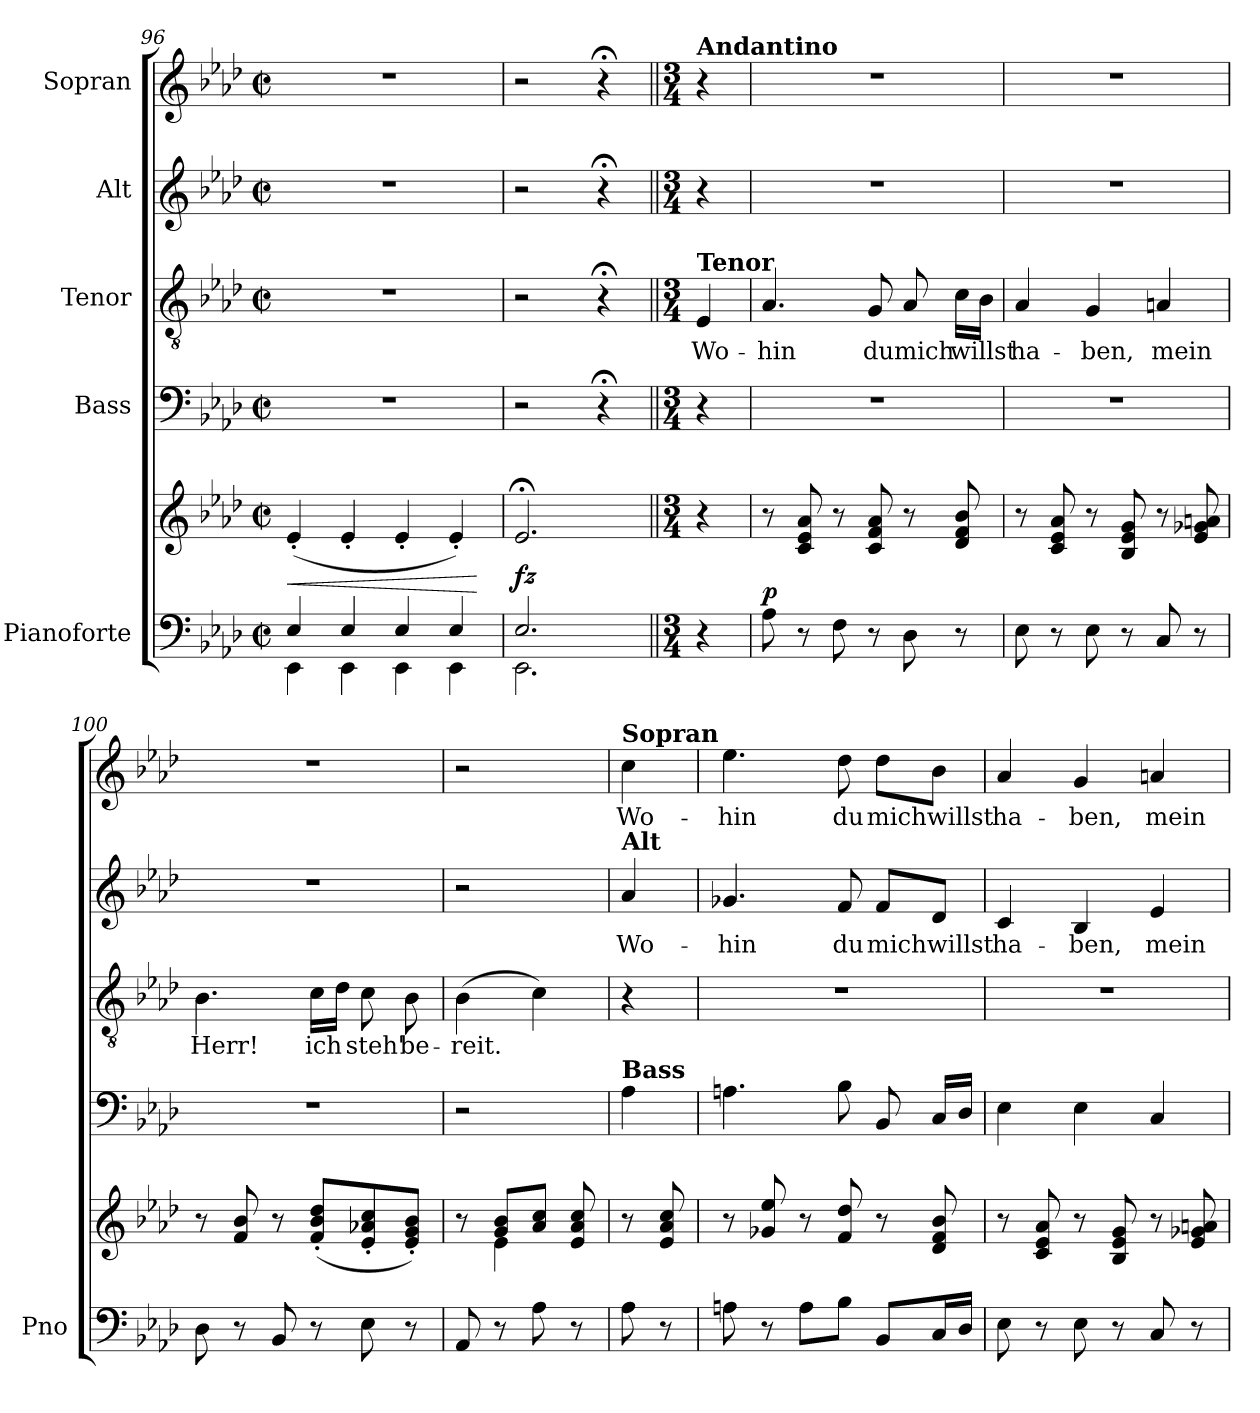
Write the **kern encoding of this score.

**kern	**kern	**dynam	**kern	**kern	**text	**kern	**text	**kern	**text
*part5	*part5	*part5	*part4	*part3	*part3	*part2	*part2	*part1	*part1
*staff6	*staff5	*staff5/6	*staff4	*staff3	*staff3	*staff2	*staff2	*staff1	*staff1
*I"Pianoforte	*	*	*I"Bass	*I"Tenor	*	*I"Alt	*	*I"Sopran	*
*I'Pno	*	*	*	*	*	*	*	*	*
*clefF4	*clefG2	*	*clefF4	*clefGv2	*	*clefG2	*	*clefG2	*
*k[b-e-a-d-]	*k[b-e-a-d-]	*	*k[b-e-a-d-]	*k[b-e-a-d-]	*	*k[b-e-a-d-]	*	*k[b-e-a-d-]	*
*M2/2	*M2/2	*	*M2/2	*M2/2	*	*M2/2	*	*M2/2	*
*met(c|)	*met(c|)	*	*met(c|)	*met(c|)	*	*met(c|)	*	*met(c|)	*
=96	=96	=96	=96	=96	=96	=96	=96	=96	=96
*^	*	*	*	*	*	*	*	*	*
!	!	!	!LO:HP:b	!	!	!	!	!	!	!
4E-/	4EE-\	(>4e-'/	<	1r	1r	.	1r	.	1r	.
4E-/	4EE-\	4e-'/	.	.	.	.	.	.	.	.
4E-/	4EE-\	4e-'/	.	.	.	.	.	.	.	.
4E-/	4EE-\	4e-'/)	.	.	.	.	.	.	.	.
*v	*v	*	*	*	*	*	*	*	*	*
.	.	[	.	.	.	.	.	.	.
=97	=97	=97	=97	=97	=97	=97	=97	=97	=97
*^	*	*	*	*	*	*	*	*	*
!	!	!	!LO:DY:a=2	!	!	!	!	!	!	!
2.E-/	2.EE-\	2.e-;</	fz	2r	2r	.	2r	.	2r	.
.	.	.	.	4r;<	4r;<	.	4r;<	.	4r;<	.
*v	*v	*	*	*	*	*	*	*	*	*
!!LO:PB:g=z
=97X6||	=97X6||	=97X6||	=97X6||	=97X6||	=97X6||	=97X6||	=97X6||	=97X6||	=97X6||
*M3/4	*M3/4	*	*M3/4	*M3/4	*	*M3/4	*	*M3/4	*
!	!	!	!	!	!	!	!	!LO:TX:a:B:t=Andantino	!
!	!	!	!	!LO:TX:a:B:t=Tenor	!	!	!	!	!
!	!	!	!	!	!LO:LY:b	!	!	!	!
4r	4r	.	4r	4E-/	Wo-	4r	.	4r	.
=98	=98	=98	=98	=98	=98	=98	=98	=98	=98
!	!	!LO:DY:a=2	!	!	!LO:LY:b	!	!	!	!
8A-\	8r	p	2.r	4.A-/	-hin	2.r	.	2.r	.
8r	8c/ 8e-/ 8a-/	.	.	.	.	.	.	.	.
8F\	8r	.	.	.	.	.	.	.	.
!	!	!	!	!	!LO:LY:b	!	!	!	!
8r	8c/ 8f/ 8a-/	.	.	8G/	du	.	.	.	.
!	!	!	!	!	!LO:LY:b	!	!	!	!
8D-\	8r	.	.	8A-/	mich	.	.	.	.
!	!	!	!	!	!LO:LY:b	!	!	!	!
8r	8d-/ 8f/ 8b-/	.	.	16c\LL	willst	.	.	.	.
.	.	.	.	16B-\JJ	.	.	.	.	.
=99	=99	=99	=99	=99	=99	=99	=99	=99	=99
!	!	!	!	!	!LO:LY:b	!	!	!	!
8E-\	8r	.	2.r	4A-/	ha-	2.r	.	2.r	.
8r	8c/ 8e-/ 8a-/	.	.	.	.	.	.	.	.
!	!	!	!	!	!LO:LY:b	!	!	!	!
8E-\	8r	.	.	4G/	-ben,	.	.	.	.
8r	8B-/ 8e-/ 8g/	.	.	.	.	.	.	.	.
!	!	!	!	!	!LO:LY:b	!	!	!	!
8C/	8r	.	.	4An/	mein	.	.	.	.
8r	8e-/ 8g-X/ 8an/	.	.	.	.	.	.	.	.
=100	=100	=100	=100	=100	=100	=100	=100	=100	=100
!	!	!	!	!	!LO:LY:b	!	!	!	!
8D-\	8r	.	2.r	4.B-\	Herr!	2.r	.	2.r	.
8r	8f/ 8b-/	.	.	.	.	.	.	.	.
8BB-/	8r	.	.	.	.	.	.	.	.
!	!	!	!	!	!LO:LY:b	!	!	!	!
8r	(8f/' 8b-/' 8dd-/'L	.	.	16c\LL	ich	.	.	.	.
.	.	.	.	16d-\JJ	.	.	.	.	.
!	!	!	!	!	!LO:LY:b	!	!	!	!
8E-\	8e-/' 8a-X/' 8cc/'	.	.	8c\	steh'	.	.	.	.
!	!	!	!	!	!LO:LY:b	!	!	!	!
8r	8e-/' 8g/' 8b-/'J)	.	.	8B-\	be-	.	.	.	.
=101	=101	=101	=101	=101	=101	=101	=101	=101	=101
*	*^	*	*	*	*	*	*	*	*
!	!	!	!	!	!	!LO:LY:b	!	!	!	!
8AA-/	8r	8ryy	.	2r	(4B-\	-reit.	2r	.	2r	.
8r	8g/ 8b-/L	4e-\	.	.	.	.	.	.	.	.
8A-\	8a-/ 8cc/J	.	.	.	4c\)	.	.	.	.	.
8r	8e-/ 8a-/ 8cc/	8ryy	.	.	.	.	.	.	.	.
!!LO:LB:g=z
=101X7	=101X7	=101X7	=101X7	=101X7	=101X7	=101X7	=101X7	=101X7	=101X7	=101X7
!	!	!	!	!	!	!	!	!	!LO:TX:a:B:t=Sopran	!
!	!	!	!	!	!	!	!LO:TX:a:B:t=Alt	!	!	!
!	!	!	!	!LO:TX:a:B:t=Bass	!	!	!	!	!	!
!	!	!	!	!	!	!	!	!LO:LY:b	!	!LO:LY:b
*	*v	*v	*	*	*	*	*	*	*	*
8A-\	8r	.	4A-\	4r	.	4a-/	Wo-	4cc\	Wo-
8r	8e-/ 8a-/ 8cc/	.	.	.	.	.	.	.	.
=102	=102	=102	=102	=102	=102	=102	=102	=102	=102
!	!	!	!	!	!	!	!LO:LY:b	!	!LO:LY:b
8An\	8r	.	4.An\	2.r	.	4.g-X/	-hin	4.ee-\	-hin
8r	8g-X/ 8ee-/	.	.	.	.	.	.	.	.
8A\L	8r	.	.	.	.	.	.	.	.
!	!	!	!	!	!	!	!LO:LY:b	!	!LO:LY:b
8B-\J	8f/ 8dd-/	.	8B-\	.	.	8f/	du	8dd-\	du
!	!	!	!	!	!	!	!LO:LY:b	!	!LO:LY:b
8BB-/L	8r	.	8BB-/	.	.	8f/L	mich	8dd-\L	mich
!	!	!	!	!	!	!	!LO:LY:b	!	!LO:LY:b
16C/L	8d-/ 8f/ 8b-/	.	16C/LL	.	.	8d-/J	willst	8b-\J	willst
16D-/JJ	.	.	16D-/JJ	.	.	.	.	.	.
=103	=103	=103	=103	=103	=103	=103	=103	=103	=103
!	!	!	!	!	!	!	!LO:LY:b	!	!LO:LY:b
8E-\	8r	.	4E-\	2.r	.	4c/	ha-	4a-/	ha-
8r	8c/ 8e-/ 8a-/	.	.	.	.	.	.	.	.
!	!	!	!	!	!	!	!LO:LY:b	!	!LO:LY:b
8E-\	8r	.	4E-\	.	.	4B-/	-ben,	4g/	-ben,
8r	8B-/ 8e-/ 8g/	.	.	.	.	.	.	.	.
!	!	!	!	!	!	!	!LO:LY:b	!	!LO:LY:b
8C/	8r	.	4C/	.	.	4e-/	mein	4an/	mein
8r	8e-/ 8g-X/ 8an/	.	.	.	.	.	.	.	.
=	=	=	=	=	=	=	=	=	=
*-	*-	*-	*-	*-	*-	*-	*-	*-	*-
